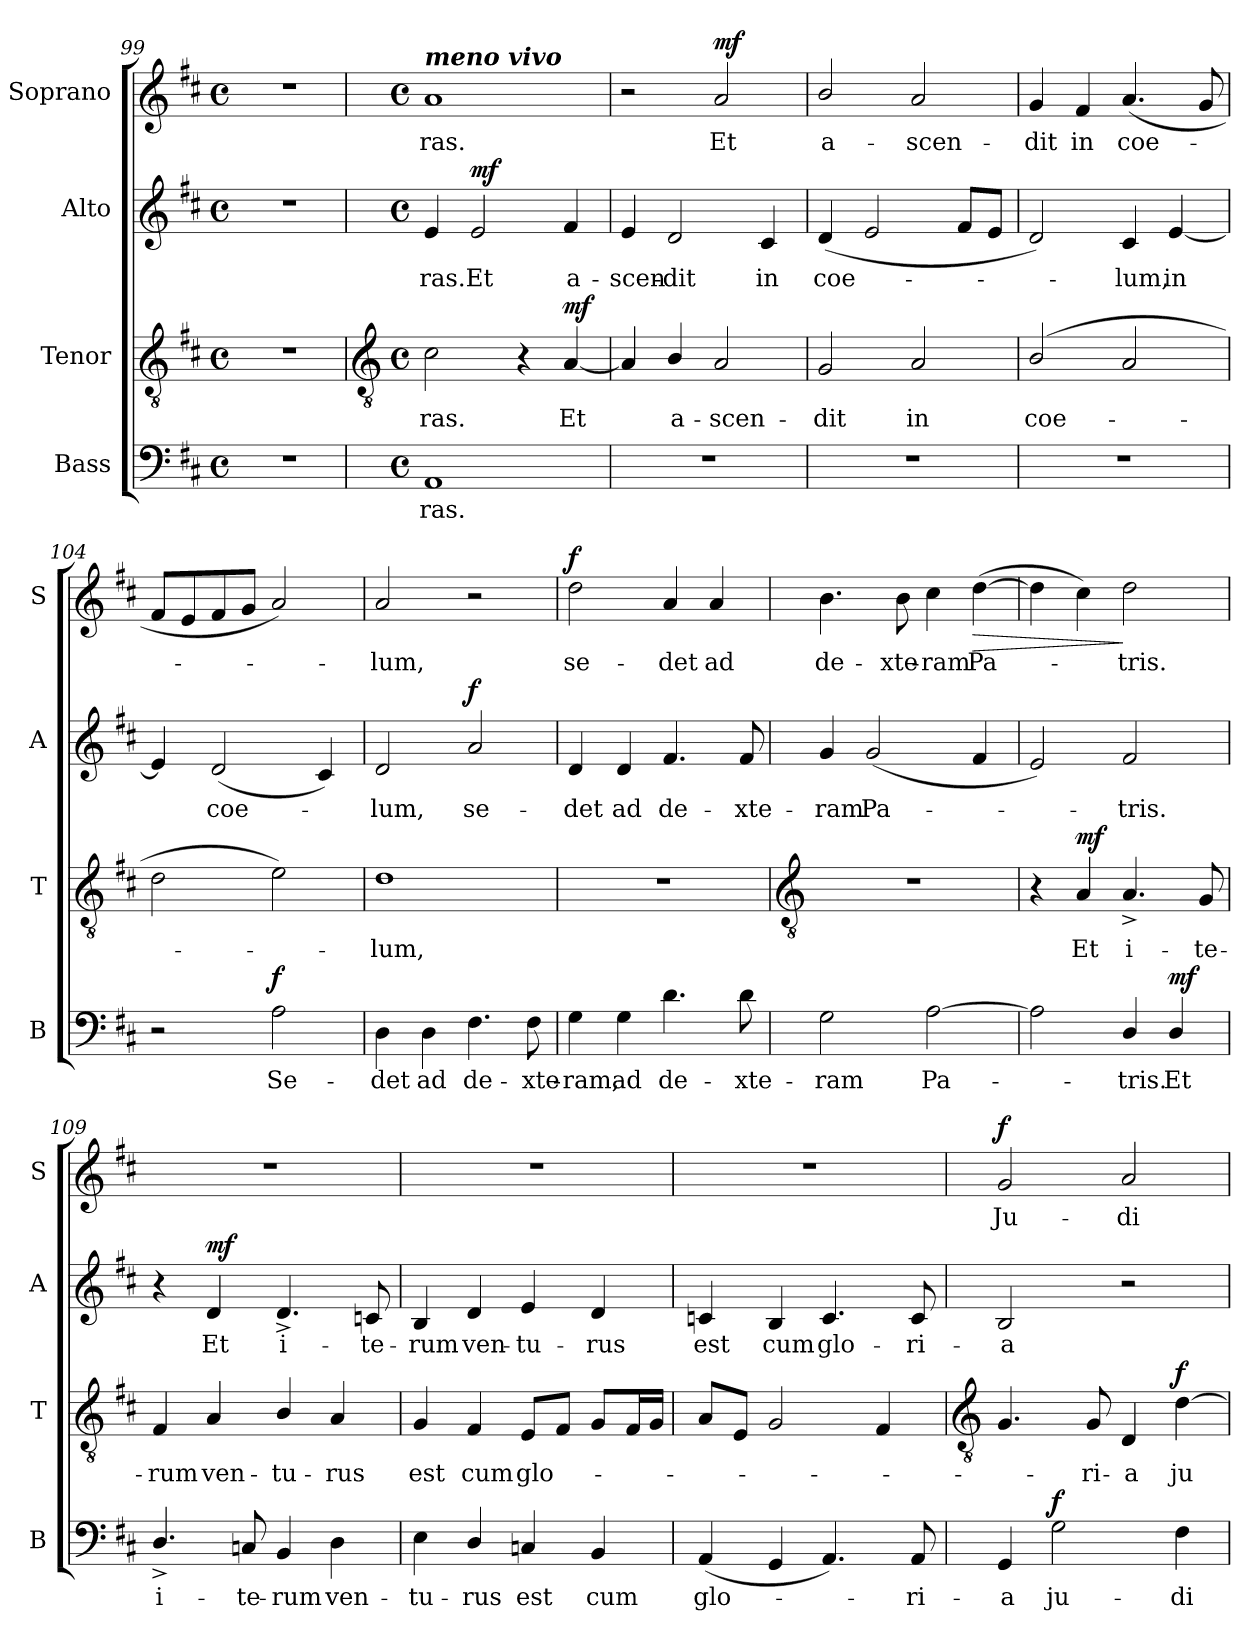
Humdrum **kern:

**kern	**text	**dynam	**kern	**text	**dynam	**kern	**text	**dynam	**kern	**text	**dynam
*part4	*part4	*part4	*part3	*part3	*part3	*part2	*part2	*part2	*part1	*part1	*part1
*staff4	*staff4	*staff4	*staff3	*staff3	*staff3	*staff2	*staff2	*staff2	*staff1	*staff1	*staff1
*I"Bass	*	*	*I"Tenor	*	*	*I"Alto	*	*	*I"Soprano	*	*
*I'B	*	*	*I'T	*	*	*I'A	*	*	*I'S	*	*
*clefF4	*	*	*clefGv2	*	*	*clefG2	*	*	*clefG2	*	*
*k[f#c#]	*	*	*k[f#c#]	*	*	*k[f#c#]	*	*	*k[f#c#]	*	*
*D:	*	*	*D:	*	*	*D:	*	*	*D:	*	*
*M4/4	*	*	*M4/4	*	*	*M4/4	*	*	*M4/4	*	*
*met(c)	*	*	*met(c)	*	*	*met(c)	*	*	*met(c)	*	*
=99	=99	=99	=99	=99	=99	=99	=99	=99	=99	=99	=99
1r	.	.	1r	.	.	1r	.	.	1r	.	.
!!LO:LB:g=z
=100	=100	=100	=100	=100	=100	=100	=100	=100	=100	=100	=100
*	*	*	*clefGv2	*	*	*	*	*	*	*	*
*M4/4	*	*	*M4/4	*	*	*M4/4	*	*	*M4/4	*	*
*met(c)	*	*	*met(c)	*	*	*met(c)	*	*	*met(c)	*	*
!	!	!	!	!	!	!	!	!	!LO:TX:a:Bi:t=meno vivo	!	!
!	!LO:LY:b	!	!	!LO:LY:b	!	!	!LO:LY:b	!	!	!LO:LY:b	!
1AA	-ras.	.	2c#	-ras.	.	4e	-ras.	.	1a	ras.	.
!	!	!	!	!	!	!	!LO:LY:b	!LO:DY:b	!	!	!
.	.	.	.	.	.	2e	Et	mf	.	.	.
.	.	.	4r	.	.	.	.	.	.	.	.
!	!	!	!	!LO:LY:b	!LO:DY:b	!	!LO:LY:b	!	!	!	!
.	.	.	[4A	Et	mf	4f#	a-	.	.	.	.
=101	=101	=101	=101	=101	=101	=101	=101	=101	=101	=101	=101
!	!	!	!	!	!	!	!LO:LY:b	!	!	!	!
1r	.	.	4A]	.	.	4e	-scen-	.	2r	.	.
!	!	!	!	!LO:LY:b	!	!	!LO:LY:b	!	!	!	!
.	.	.	4B/	a-	.	2d	-dit	.	.	.	.
!	!	!	!	!LO:LY:b	!	!	!	!	!	!LO:LY:b	!LO:DY:b
.	.	.	2A	-scen-	.	.	.	.	2a	Et	mf
!	!	!	!	!	!	!	!LO:LY:b	!	!	!	!
.	.	.	.	.	.	4c#	in	.	.	.	.
=102	=102	=102	=102	=102	=102	=102	=102	=102	=102	=102	=102
!	!	!	!	!LO:LY:b	!	!	!LO:LY:b	!	!	!LO:LY:b	!
1r	.	.	2G	-dit	.	(<4d	coe-	.	2b/	a-	.
.	.	.	.	.	.	2e	.	.	.	.	.
!	!	!	!	!LO:LY:b	!	!	!	!	!	!LO:LY:b	!
.	.	.	2A	in	.	.	.	.	2a	-scen-	.
.	.	.	.	.	.	8f#L	.	.	.	.	.
.	.	.	.	.	.	8eJ	.	.	.	.	.
=103	=103	=103	=103	=103	=103	=103	=103	=103	=103	=103	=103
!	!	!	!	!LO:LY:b	!	!	!	!	!	!LO:LY:b	!
1r	.	.	(>2B/	coe-	.	2d)	.	.	4g	-dit	.
!	!	!	!	!	!	!	!	!	!	!LO:LY:b	!
.	.	.	.	.	.	.	.	.	4f#	in	.
!	!	!	!	!	!	!	!LO:LY:b	!	!	!LO:LY:b	!
.	.	.	2A	.	.	4c#	lum,	.	(<4.a	coe-	.
!	!	!	!	!	!	!	!LO:LY:b	!	!	!	!
.	.	.	.	.	.	[4e	in	.	.	.	.
.	.	.	.	.	.	.	.	.	8g	.	.
=104	=104	=104	=104	=104	=104	=104	=104	=104	=104	=104	=104
2r	.	.	2d	.	.	4e]	.	.	8f#L	.	.
.	.	.	.	.	.	.	.	.	8e	.	.
!	!	!	!	!	!	!	!LO:LY:b	!	!	!	!
.	.	.	.	.	.	(<2d	coe-	.	8f#	.	.
.	.	.	.	.	.	.	.	.	8gJ	.	.
!	!LO:LY:b	!LO:DY:b	!	!	!	!	!	!	!	!	!
2A	Se-	f	2e)	.	.	.	.	.	2a)	.	.
.	.	.	.	.	.	4c#)	.	.	.	.	.
=105	=105	=105	=105	=105	=105	=105	=105	=105	=105	=105	=105
!	!LO:LY:b	!	!	!LO:LY:b	!	!	!LO:LY:b	!	!	!LO:LY:b	!
4D	-det	.	1d	lum,	.	2d	lum,	.	2a	lum,	.
!	!LO:LY:b	!	!	!	!	!	!	!	!	!	!
4D	ad	.	.	.	.	.	.	.	.	.	.
!	!LO:LY:b	!	!	!	!	!	!LO:LY:b	!LO:DY:b	!	!	!
4.F#	de-	.	.	.	.	2a	se-	f	2r	.	.
!	!LO:LY:b	!	!	!	!	!	!	!	!	!	!
8F#	-xte-	.	.	.	.	.	.	.	.	.	.
=106	=106	=106	=106	=106	=106	=106	=106	=106	=106	=106	=106
!	!LO:LY:b	!	!	!	!	!	!LO:LY:b	!	!	!LO:LY:b	!LO:DY:b
4G	-ram,	.	1r	.	.	4d	-det	.	2dd	se-	f
!	!LO:LY:b	!	!	!	!	!	!LO:LY:b	!	!	!	!
4G	ad	.	.	.	.	4d	ad	.	.	.	.
!	!LO:LY:b	!	!	!	!	!	!LO:LY:b	!	!	!LO:LY:b	!
4.d	de-	.	.	.	.	4.f#	de-	.	4a	-det	.
!	!	!	!	!	!	!	!	!	!	!LO:LY:b	!
.	.	.	.	.	.	.	.	.	4a	ad	.
!	!LO:LY:b	!	!	!	!	!	!LO:LY:b	!	!	!	!
8d	-xte-	.	.	.	.	8f#	-xte-	.	.	.	.
!!LO:LB:g=z
=107	=107	=107	=107	=107	=107	=107	=107	=107	=107	=107	=107
*	*	*	*clefGv2	*	*	*	*	*	*	*	*
!	!LO:LY:b	!	!	!	!	!	!LO:LY:b	!	!	!LO:LY:b	!
2G	-ram	.	1r	.	.	4g	-ram	.	4.b	de-	.
!	!	!	!	!	!	!	!LO:LY:b	!	!	!	!
.	.	.	.	.	.	(<2g	Pa-	.	.	.	.
!	!	!	!	!	!	!	!	!	!	!LO:LY:b	!
.	.	.	.	.	.	.	.	.	8b	-xte-	.
!	!LO:LY:b	!	!	!	!	!	!	!	!	!LO:LY:b	!
[2A	Pa-	.	.	.	.	.	.	.	4cc#	-ram	.
!	!	!	!	!	!	!	!	!	!	!LO:LY:b	!LO:HP:b
.	.	.	.	.	.	4f#	.	.	(>[4dd	Pa-	>
=108	=108	=108	=108	=108	=108	=108	=108	=108	=108	=108	=108
2A]	.	.	4r	.	.	2e)	.	.	4dd]	.	.
!	!	!	!	!LO:LY:b	!LO:DY:b	!	!	!	!	!	!
.	.	.	4A	Et	mf	.	.	.	4cc#)	.	.
!	!LO:LY:b	!	!	!LO:LY:b	!	!	!LO:LY:b	!	!	!LO:LY:b	!
4D/	tris.	.	4.A^	i-	.	2f#	tris.	.	2dd	tris.	]
!	!LO:LY:b	!LO:DY:b	!	!	!	!	!	!	!	!	!
4D/	Et	mf	.	.	.	.	.	.	.	.	.
!	!	!	!	!LO:LY:b	!	!	!	!	!	!	!
.	.	.	8G	-te-	.	.	.	.	.	.	.
=109	=109	=109	=109	=109	=109	=109	=109	=109	=109	=109	=109
!	!LO:LY:b	!	!	!LO:LY:b	!	!	!	!	!	!	!
4.D^/	i-	.	4F#	-rum	.	4r	.	.	1r	.	.
!	!	!	!	!LO:LY:b	!	!	!LO:LY:b	!LO:DY:b	!	!	!
.	.	.	4A	ven-	.	4d	Et	mf	.	.	.
!	!LO:LY:b	!	!	!	!	!	!	!	!	!	!
8Cn	-te-	.	.	.	.	.	.	.	.	.	.
!	!LO:LY:b	!	!	!LO:LY:b	!	!	!LO:LY:b	!	!	!	!
4BB	-rum	.	4B/	-tu-	.	4.d^	i-	.	.	.	.
!	!LO:LY:b	!	!	!LO:LY:b	!	!	!	!	!	!	!
4D	ven-	.	4A	-rus	.	.	.	.	.	.	.
!	!	!	!	!	!	!	!LO:LY:b	!	!	!	!
.	.	.	.	.	.	8cn	-te-	.	.	.	.
=110	=110	=110	=110	=110	=110	=110	=110	=110	=110	=110	=110
!	!LO:LY:b	!	!	!LO:LY:b	!	!	!LO:LY:b	!	!	!	!
4E	-tu-	.	4G	est	.	4B	-rum	.	1r	.	.
!	!LO:LY:b	!	!	!LO:LY:b	!	!	!LO:LY:b	!	!	!	!
4D/	-rus	.	4F#	cum	.	4d	ven-	.	.	.	.
!	!LO:LY:b	!	!	!LO:LY:b	!	!	!LO:LY:b	!	!	!	!
4Cn	est	.	8EL	glo-	.	4e	-tu-	.	.	.	.
.	.	.	8F#J	.	.	.	.	.	.	.	.
!	!LO:LY:b	!	!	!	!	!	!LO:LY:b	!	!	!	!
4BB	cum	.	8GL	.	.	4d	-rus	.	.	.	.
.	.	.	16F#L	.	.	.	.	.	.	.	.
.	.	.	16GJJ	.	.	.	.	.	.	.	.
=111	=111	=111	=111	=111	=111	=111	=111	=111	=111	=111	=111
!	!LO:LY:b	!	!	!	!	!	!LO:LY:b	!	!	!	!
(<4AA	glo-	.	8AL	.	.	4cn	est	.	1r	.	.
.	.	.	8EJ	.	.	.	.	.	.	.	.
!	!	!	!	!	!	!	!LO:LY:b	!	!	!	!
4GG	.	.	2G	.	.	4B	cum	.	.	.	.
!	!	!	!	!	!	!	!LO:LY:b	!	!	!	!
4.AA)	.	.	.	.	.	4.c	glo-	.	.	.	.
.	.	.	4F#	.	.	.	.	.	.	.	.
!	!LO:LY:b	!	!	!	!	!	!LO:LY:b	!	!	!	!
8AA	ri-	.	.	.	.	8c	-ri-	.	.	.	.
!!LO:LB:g=z
=112	=112	=112	=112	=112	=112	=112	=112	=112	=112	=112	=112
*	*	*	*clefGv2	*	*	*	*	*	*	*	*
!	!LO:LY:b	!	!	!	!	!	!LO:LY:b	!	!	!LO:LY:b	!LO:DY:b
4GG	-a	.	4.G	.	.	2B	-a	.	2g	Ju-	f
!	!LO:LY:b	!LO:DY:b	!	!	!	!	!	!	!	!	!
2G	ju-	f	.	.	.	.	.	.	.	.	.
!	!	!	!	!LO:LY:b	!	!	!	!	!	!	!
.	.	.	8G	ri-	.	.	.	.	.	.	.
!	!	!	!	!LO:LY:b	!	!	!	!	!	!LO:LY:b	!
.	.	.	4D	-a	.	2r	.	.	2a	-di-	.
!	!LO:LY:b	!	!	!LO:LY:b	!LO:DY:b	!	!	!	!	!	!
4F#	-di-	.	[4d	ju-	f	.	.	.	.	.	.
=	=	=	=	=	=	=	=	=	=	=	=
*-	*-	*-	*-	*-	*-	*-	*-	*-	*-	*-	*-
